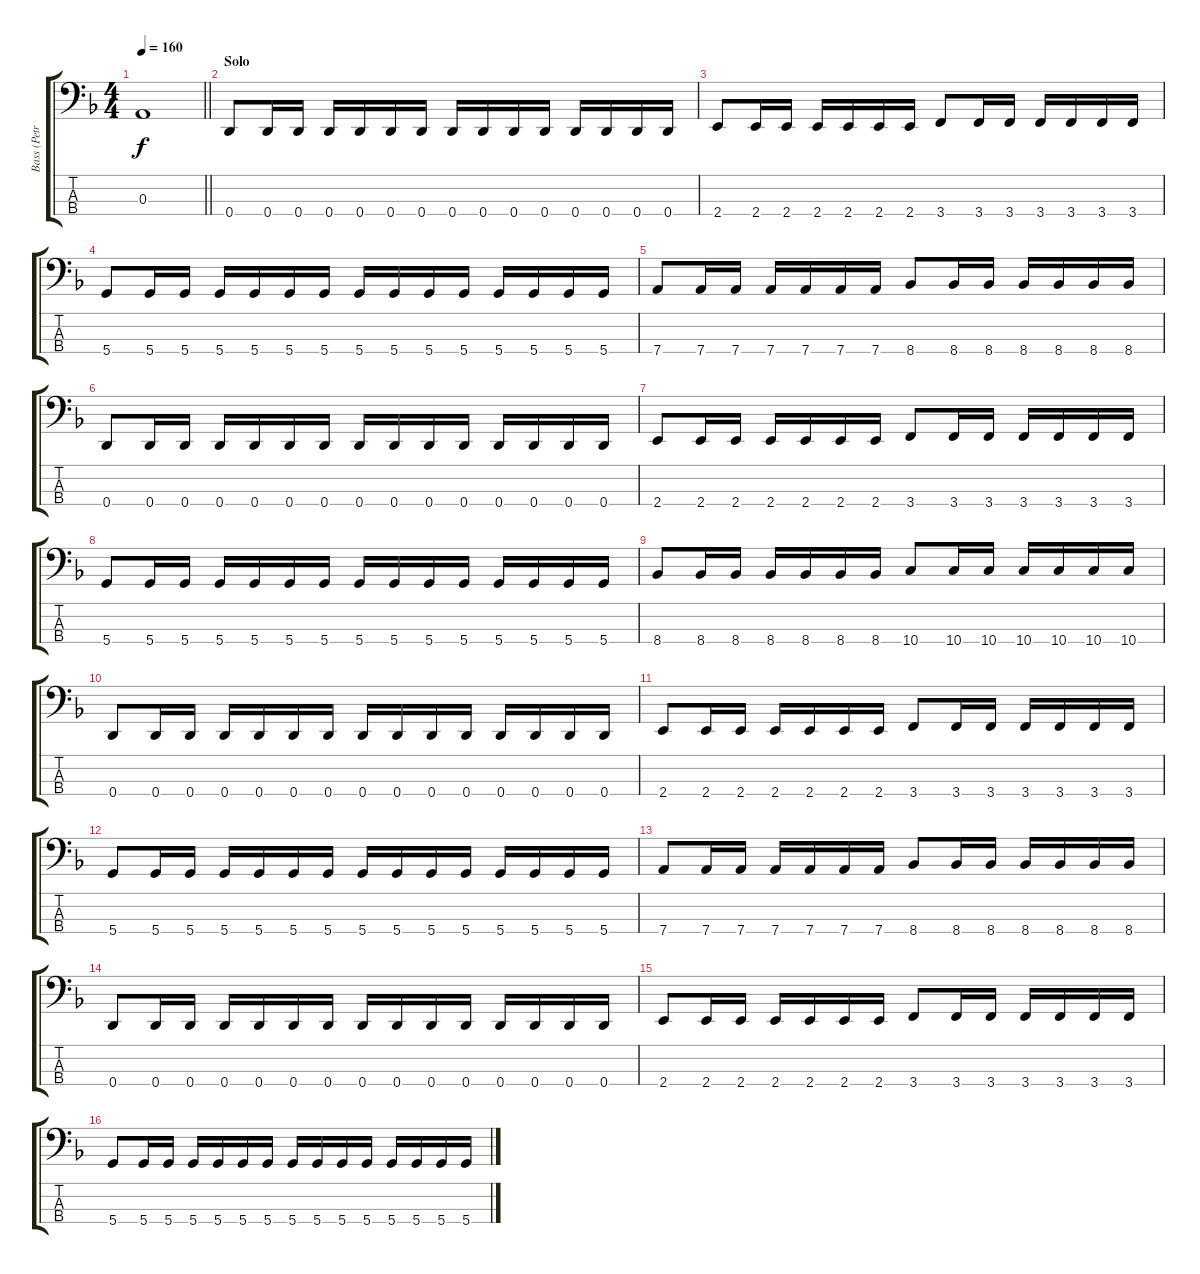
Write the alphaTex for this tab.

\track ("Bass (Petros)" "Bass (Petr") {instrument electricbassfinger}
\staff {score tabs}
\tuning (G2 D2 A1 D1) {hide}
\ts (4 4)
\tempo 160
\clef f4
\barLineRight lightlight
\ks dminor
0.3{t}.1{dy f} |
\section ("" "Solo")
0.4.8 0.4.16 0.4.16 0.4.16 0.4.16 0.4.16 0.4.16 0.4.16 0.4.16 0.4.16 0.4.16 0.4.16 0.4.16 0.4.16 0.4.16 |
2.4.8 2.4.16 2.4.16 2.4.16 2.4.16 2.4.16 2.4.16 3.4.8 3.4.16 3.4.16 3.4.16 3.4.16 3.4.16 3.4.16 |
5.4.8 5.4.16 5.4.16 5.4.16 5.4.16 5.4.16 5.4.16 5.4.16 5.4.16 5.4.16 5.4.16 5.4.16 5.4.16 5.4.16 5.4.16 |
7.4.8 7.4.16 7.4.16 7.4.16 7.4.16 7.4.16 7.4.16 8.4.8 8.4.16 8.4.16 8.4.16 8.4.16 8.4.16 8.4.16 |
0.4.8 0.4.16 0.4.16 0.4.16 0.4.16 0.4.16 0.4.16 0.4.16 0.4.16 0.4.16 0.4.16 0.4.16 0.4.16 0.4.16 0.4.16 |
2.4.8 2.4.16 2.4.16 2.4.16 2.4.16 2.4.16 2.4.16 3.4.8 3.4.16 3.4.16 3.4.16 3.4.16 3.4.16 3.4.16 |
5.4.8 5.4.16 5.4.16 5.4.16 5.4.16 5.4.16 5.4.16 5.4.16 5.4.16 5.4.16 5.4.16 5.4.16 5.4.16 5.4.16 5.4.16 |
8.4.8 8.4.16 8.4.16 8.4.16 8.4.16 8.4.16 8.4.16 10.4.8 10.4.16 10.4.16 10.4.16 10.4.16 10.4.16 10.4.16 |
0.4.8 0.4.16 0.4.16 0.4.16 0.4.16 0.4.16 0.4.16 0.4.16 0.4.16 0.4.16 0.4.16 0.4.16 0.4.16 0.4.16 0.4.16 |
2.4.8 2.4.16 2.4.16 2.4.16 2.4.16 2.4.16 2.4.16 3.4.8 3.4.16 3.4.16 3.4.16 3.4.16 3.4.16 3.4.16 |
5.4.8 5.4.16 5.4.16 5.4.16 5.4.16 5.4.16 5.4.16 5.4.16 5.4.16 5.4.16 5.4.16 5.4.16 5.4.16 5.4.16 5.4.16 |
7.4.8 7.4.16 7.4.16 7.4.16 7.4.16 7.4.16 7.4.16 8.4.8 8.4.16 8.4.16 8.4.16 8.4.16 8.4.16 8.4.16 |
0.4.8 0.4.16 0.4.16 0.4.16 0.4.16 0.4.16 0.4.16 0.4.16 0.4.16 0.4.16 0.4.16 0.4.16 0.4.16 0.4.16 0.4.16 |
2.4.8 2.4.16 2.4.16 2.4.16 2.4.16 2.4.16 2.4.16 3.4.8 3.4.16 3.4.16 3.4.16 3.4.16 3.4.16 3.4.16 |
5.4.8 5.4.16 5.4.16 5.4.16 5.4.16 5.4.16 5.4.16 5.4.16 5.4.16 5.4.16 5.4.16 5.4.16 5.4.16 5.4.16 5.4.16
